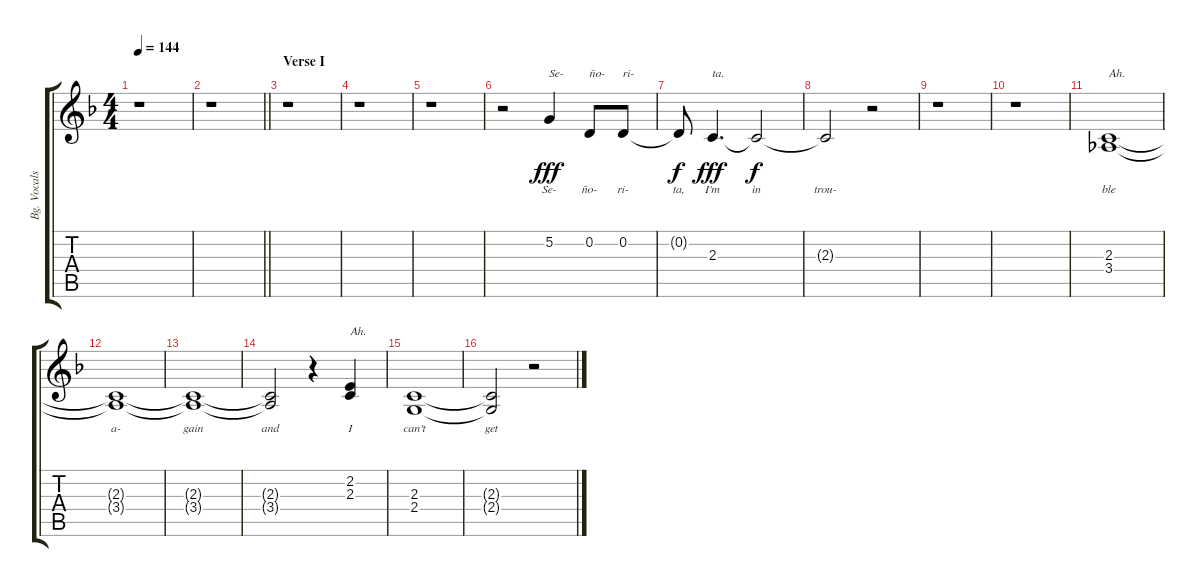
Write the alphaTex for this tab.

\track ("Bg. Vocals" "Bg. Vocals") {instrument choiraahs}
\staff {score tabs}
\tuning (G4 D4 Bb3 F3 C3 F2) {hide}
\ts (4 4)
\tempo 144
\clef g2
\ks f
r.1{dy fff} |
\barLineRight lightlight
r.1 |
\section ("" "Verse I")
r.1 |
r.1 |
r.1 |
r.2 5.2.4{txt "Se-" lyrics (0 "Se-") lyrics (1 "") lyrics (2 "") lyrics (3 "") lyrics (4 "")} 0.2.8{txt "ño-" lyrics (0 "ño-") lyrics (1 "") lyrics (2 "") lyrics (3 "") lyrics (4 "")} 0.2.8{txt "ri-" lyrics (0 "ri-") lyrics (1 "") lyrics (2 "") lyrics (3 "") lyrics (4 "")} |
0.2{t}.8{lyrics (0 "ta,") lyrics (1 "") lyrics (2 "") lyrics (3 "") lyrics (4 "") dy f} 2.3.4{d txt "ta." lyrics (0 "I'm") lyrics (1 "") lyrics (2 "") lyrics (3 "") lyrics (4 "") dy fff} 2.3{t}.2{lyrics (0 "in") lyrics (1 "") lyrics (2 "") lyrics (3 "") lyrics (4 "") dy f} |
2.3{t}.2{lyrics (0 "trou-") lyrics (1 "") lyrics (2 "") lyrics (3 "") lyrics (4 "")} r.2 |
r.1 |
r.1 |
(2.3 3.4).1{txt "Ah." lyrics (0 "ble") lyrics (1 "") lyrics (2 "") lyrics (3 "") lyrics (4 "")} |
(2.3{t} 3.4{t}).1{lyrics (0 "a-") lyrics (1 "") lyrics (2 "") lyrics (3 "") lyrics (4 "")} |
(2.3{t} 3.4{t}).1{lyrics (0 "gain") lyrics (1 "") lyrics (2 "") lyrics (3 "") lyrics (4 "")} |
(2.3{t} 3.4{t}).2{lyrics (0 "and") lyrics (1 "") lyrics (2 "") lyrics (3 "") lyrics (4 "")} r.4 (2.2 2.3).4{txt "Ah." lyrics (0 "I") lyrics (1 "") lyrics (2 "") lyrics (3 "") lyrics (4 "")} |
(2.3 2.4).1{lyrics (0 "can't") lyrics (1 "") lyrics (2 "") lyrics (3 "") lyrics (4 "")} |
(2.3{t} 2.4{t}).2{lyrics (0 "get") lyrics (1 "") lyrics (2 "") lyrics (3 "") lyrics (4 "")} r.2
